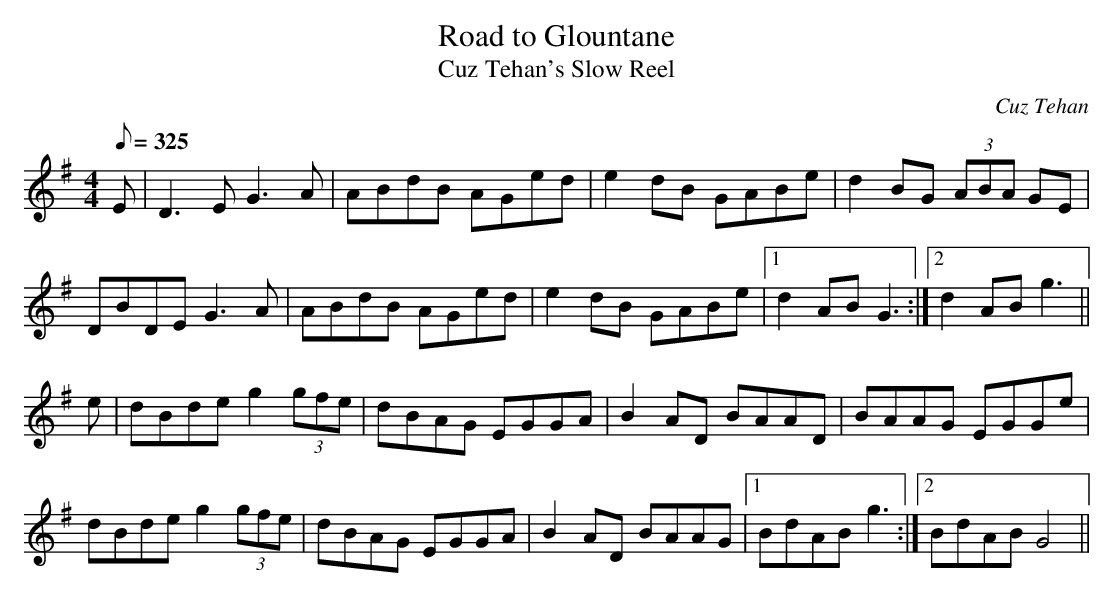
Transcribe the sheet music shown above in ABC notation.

X:1
T: Road to Glountane
T: Cuz Tehan's Slow Reel
M: 4/4
Q: 325
L: 1/8
C: Cuz Tehan
K:G
E | D3 E G3 A | ABdB AGed | e2 dB GABe | d2 BG (3ABA GE |
DBDE G3 A | ABdB AGed | e2 dB GABe |1 d2 AB G3 :|2 d2 AB g3 ||
e | dBde g2 (3gfe | dBAG EGGA | B2 AD BAAD | BAAG EGGe |
dBde g2 (3gfe | dBAG EGGA | B2 AD BAAG |1 BdAB g3 :|2 BdAB G4 ||
